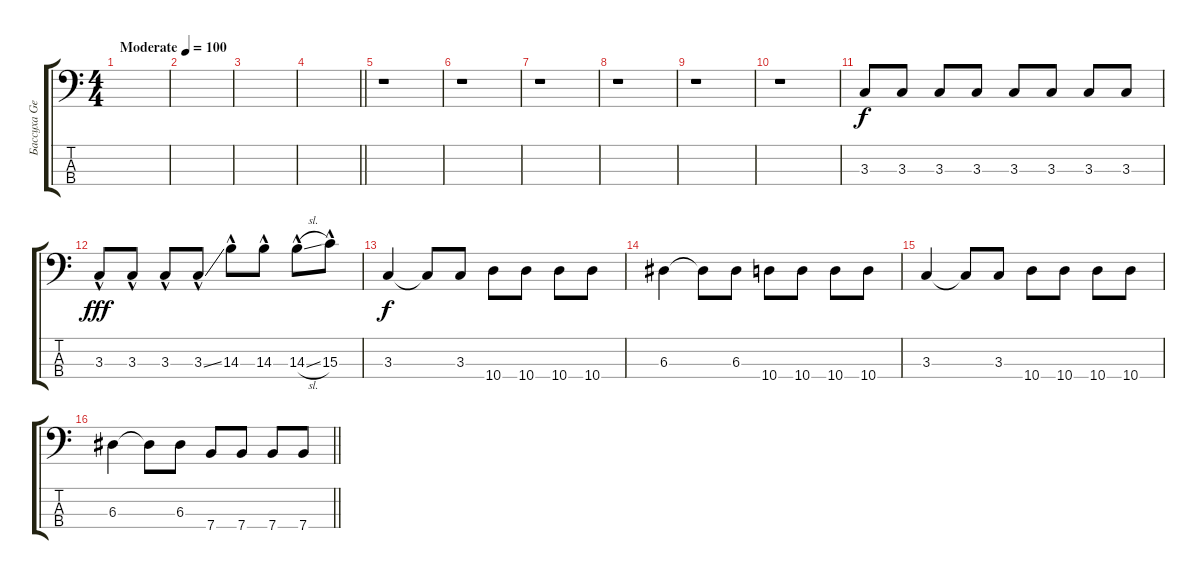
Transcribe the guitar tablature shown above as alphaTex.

\track ("Бассуха George " "Бассуха Ge") {instrument electricbasspick}
\staff {score tabs}
\tuning (G2 D2 A1 E1) {hide}
\ts (4 4)
\tempo (100 "Moderate")
\clef f4
\ks c
|
|
|
\barLineRight lightlight
|
r.1 |
r.1 |
r.1 |
r.1 |
r.1 |
r.1{volume 8} |
3.3.8{volume 16} 3.3.8 3.3.8 3.3.8 3.3.8 3.3.8 3.3.8 3.3.8 |
3.3{hac}.8{dy fff} 3.3{hac}.8 3.3{hac}.8 3.3{ss hac}.8 14.3{hac}.8 14.3{hac}.8 14.3{sl hac}.8 15.3{hac}.8 |
3.3.4{dy f} 3.3{t}.8 3.3.8 10.4.8 10.4.8 10.4.8 10.4.8 |
6.3.4 6.3{t}.8 6.3.8 10.4.8 10.4.8 10.4.8 10.4.8 |
3.3.4 3.3{t}.8 3.3.8 10.4.8 10.4.8 10.4.8 10.4.8 |
\barLineRight lightlight
6.3.4 6.3{t}.8 6.3.8 7.4.8 7.4.8 7.4.8 7.4.8
